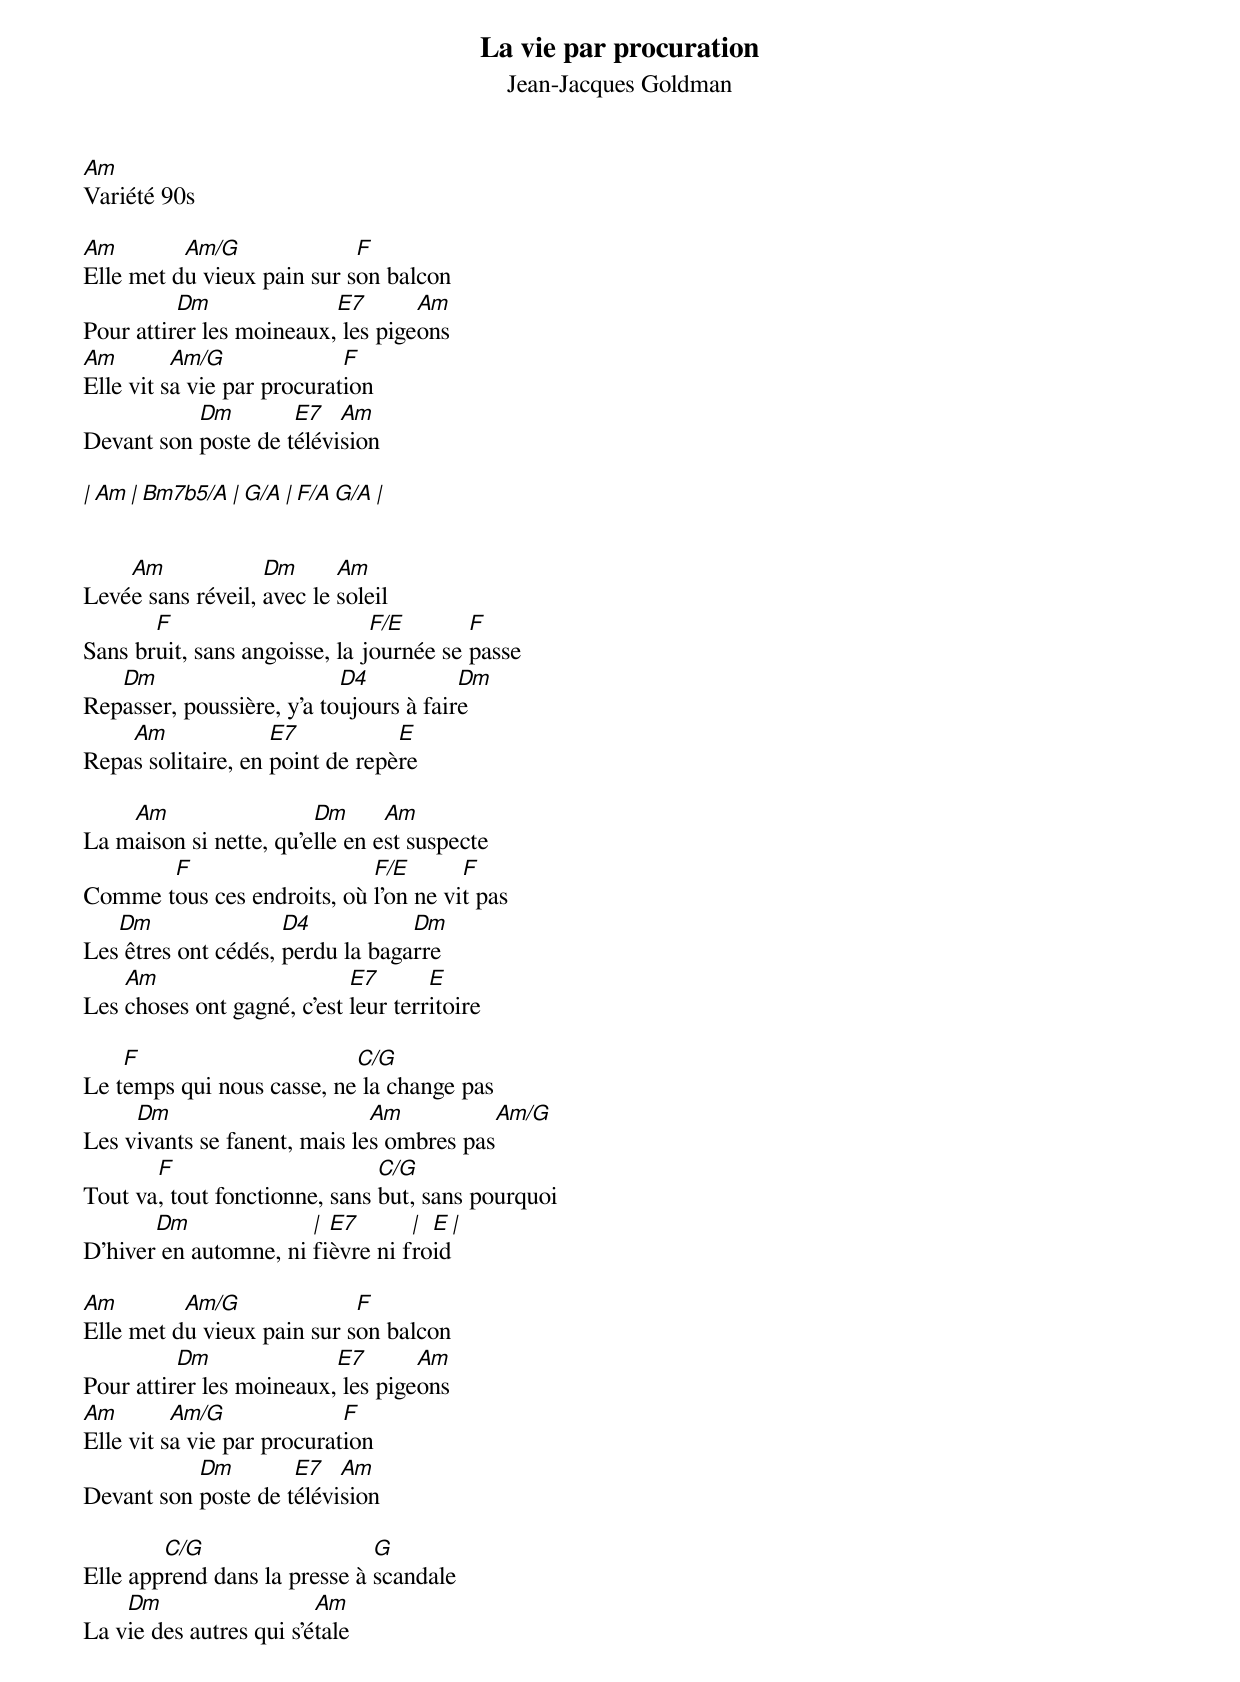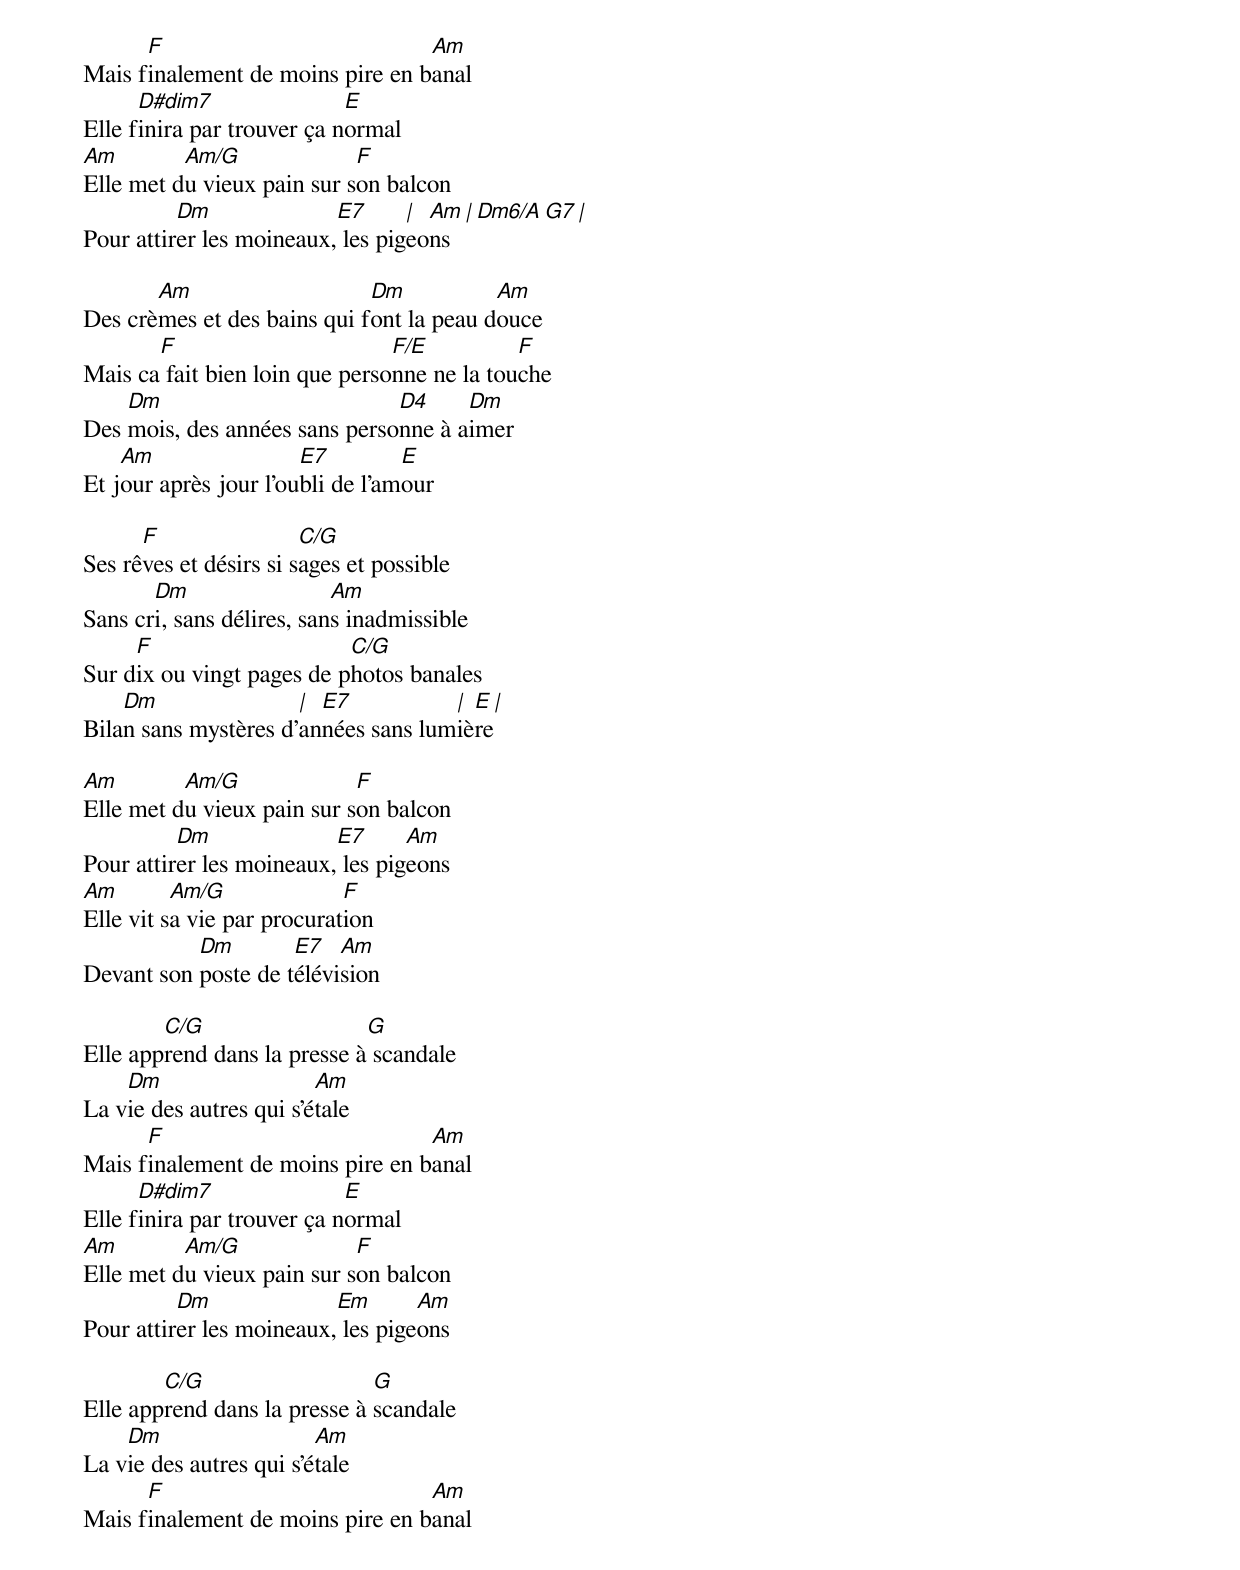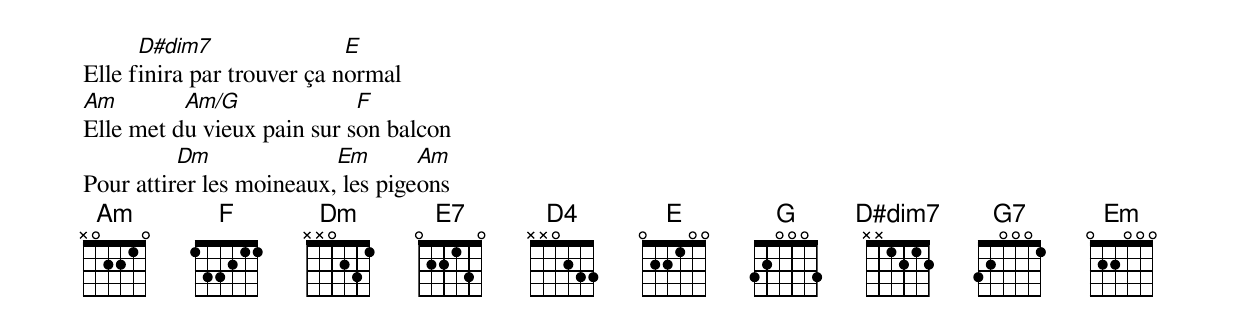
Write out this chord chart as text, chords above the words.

La vie par procuration
Jean-Jacques Goldman
Am
Variété 90s

Am        Am/G              F
Elle met du vieux pain sur son balcon
          Dm              E7       Am
Pour attirer les moineaux, les pigeons
Am        Am/G              F
Elle vit sa vie par procuration
           Dm        E7   Am
Devant son poste de télévision

| Am        | Bm7b5/A     | G/A       | F/A    G/A |


    Am             Dm      Am
Levée sans réveil, avec le soleil
       F                       F/E       F
Sans bruit, sans angoisse, la journée se passe
   Dm                      D4           Dm
Repasser, poussière, y'a toujours à faire
    Am              E7           E
Repas solitaire, en point de repère

    Am                  Dm      Am
La maison si nette, qu'elle en est suspecte
       F                    F/E       F
Comme tous ces endroits, où l'on ne vit pas
   Dm                D4           Dm
Les êtres ont cédés, perdu la bagarre
    Am                      E7       E
Les choses ont gagné, c'est leur territoire

    F                      C/G
Le temps qui nous casse, ne la change pas
     Dm                       Am           Am/G
Les vivants se fanent, mais les ombres pas
       F                       C/G
Tout va, tout fonctionne, sans but, sans pourquoi
       Dm              | E7       | E      |
D'hiver en automne, ni fièvre ni froid

Am        Am/G              F
Elle met du vieux pain sur son balcon
          Dm              E7       Am
Pour attirer les moineaux, les pigeons
Am        Am/G              F
Elle vit sa vie par procuration
           Dm        E7   Am
Devant son poste de télévision

        C/G                   G
Elle apprend dans la presse à scandale
    Dm                   Am
La vie des autres qui s'étale
      F                           Am
Mais finalement de moins pire en banal
      D#dim7                E
Elle finira par trouver ça normal
Am        Am/G              F
Elle met du vieux pain sur son balcon
          Dm              E7      | Am    | Dm6/A   G7 |
Pour attirer les moineaux, les pigeons

       Am                    Dm           Am
Des crèmes et des bains qui font la peau douce
       F                        F/E          F
Mais ca fait bien loin que personne ne la touche
    Dm                         D4     Dm
Des mois, des années sans personne à aimer
    Am                 E7         E
Et jour après jour l'oubli de l'amour

      F                 C/G
Ses rêves et désirs si sages et possible
       Dm                  Am
Sans cri, sans délires, sans inadmissible
     F                     C/G
Sur dix ou vingt pages de photos banales
    Dm                | E7           | E      |
Bilan sans mystères d'années sans lumière

Am        Am/G              F
Elle met du vieux pain sur son balcon
          Dm              E7      Am
Pour attirer les moineaux, les pigeons
Am        Am/G              F
Elle vit sa vie par procuration
           Dm        E7   Am
Devant son poste de télévision

        C/G                  G
Elle apprend dans la presse à scandale
    Dm                   Am
La vie des autres qui s'étale
      F                           Am
Mais finalement de moins pire en banal
      D#dim7                E
Elle finira par trouver ça normal
Am        Am/G              F
Elle met du vieux pain sur son balcon
          Dm              Em       Am
Pour attirer les moineaux, les pigeons

        C/G                   G
Elle apprend dans la presse à scandale
    Dm                   Am
La vie des autres qui s'étale
      F                           Am
Mais finalement de moins pire en banal
      D#dim7                E
Elle finira par trouver ça normal
Am        Am/G              F
Elle met du vieux pain sur son balcon
          Dm              Em       Am
Pour attirer les moineaux, les pigeons
